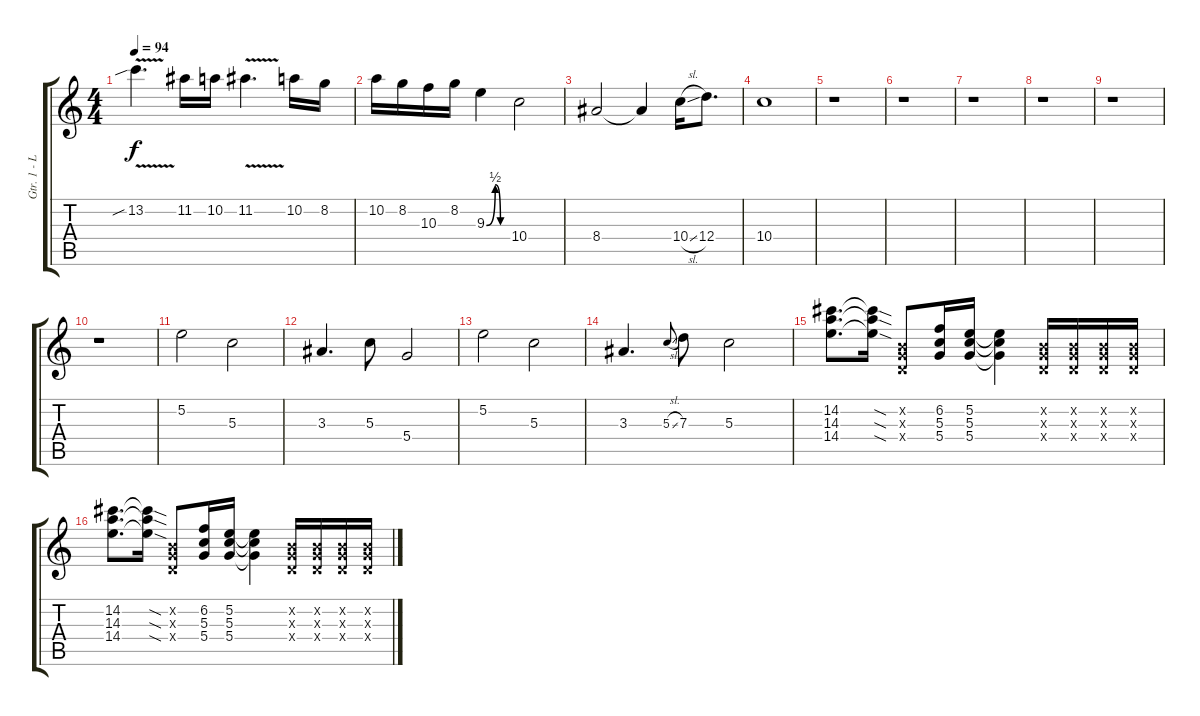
\track ("Gtr. 1 - Lead" "Gtr. 1 - L") {instrument distortionguitar}
\staff {score tabs}
\tuning (E4 B3 G3 D3 A2 E2) {hide}
\ts (4 4)
\tempo 94
\clef g2
\ks c
13.2{v sib}.4{d dy f} 11.2.16 10.2.16 11.2{v}.4{d} 10.2.16 8.2.16 |
10.2.16 8.2.16 10.3.16 8.2.16 9.3{be (custom 0 0 25 2 40 0 60 0)}.4 10.4.2 |
8.4.2 8.4{t}.4 10.4{sl}.16 12.4.8{d} |
10.4.1 |
r.1 |
r.1 |
r.1 |
r.1 |
r.1 |
r.1 |
5.2.2 5.3.2 |
3.3.4{d} 5.3.8 5.4.2 |
5.2.2 5.3.2 |
3.3.4{d} 5.3{sl}.8{gr onbeat} 7.3.8 5.3.2 |
(14.2 14.3 14.4).8{d} (14.2{sod t} 14.3{sod t} 14.4{sod t}).16 (0.2{x} 0.3{x} 0.4{x}).8 (6.2 5.3 5.4).16 (5.2 5.3 5.4).16 (5.2{t} 5.3{t} 5.4{t}).4 (0.2{x} 0.3{x} 0.4{x}).16 (0.2{x} 0.3{x} 0.4{x}).16 (0.2{x} 0.3{x} 0.4{x}).16 (0.2{x} 0.3{x} 0.4{x}).16 |
(14.2 14.3 14.4).8{d} (14.2{sod t} 14.3{sod t} 14.4{sod t}).16 (0.2{x} 0.3{x} 0.4{x}).8 (6.2 5.3 5.4).16 (5.2 5.3 5.4).16 (5.2{t} 5.3{t} 5.4{t}).4 (0.2{x} 0.3{x} 0.4{x}).16 (0.2{x} 0.3{x} 0.4{x}).16 (0.2{x} 0.3{x} 0.4{x}).16 (0.2{x} 0.3{x} 0.4{x}).16
